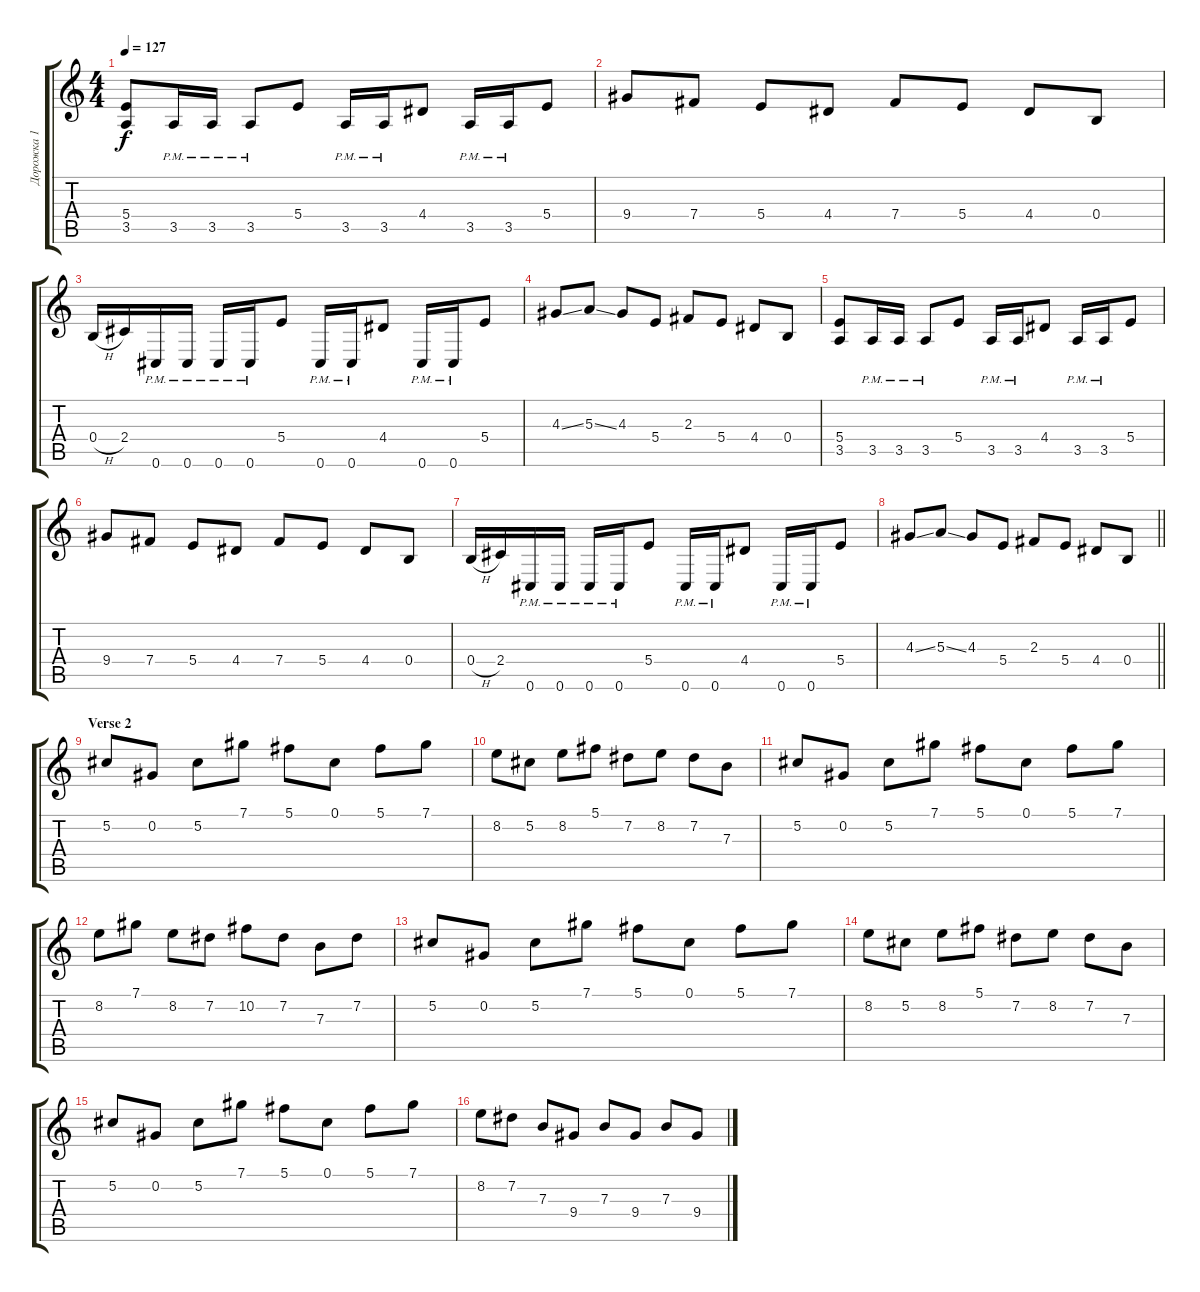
\track ("Дорожка 1" "Дорожка 1") {instrument distortionguitar}
\staff {score tabs}
\tuning (Db4 Ab3 E3 B2 Gb2 Db2) {hide}
\ts (4 4)
\tempo 127
\clef g2
\ks c
(5.4 3.5).8{dy f} 3.5{pm}.16 3.5{pm}.16 3.5{pm}.8 5.4.8 3.5{pm}.16 3.5{pm}.16 4.4.8 3.5{pm}.16 3.5{pm}.16 5.4.8 |
9.4.8 7.4.8 5.4.8 4.4.8 7.4.8 5.4.8 4.4.8 0.4.8 |
0.4{h}.16 2.4.16 0.6{pm}.16 0.6{pm}.16 0.6{pm}.16 0.6{pm}.16 5.4.8 0.6{pm}.16 0.6{pm}.16 4.4.8 0.6{pm}.16 0.6{pm}.16 5.4.8 |
4.3{ss}.8 5.3{ss}.8 4.3.8 5.4.8 2.3.8 5.4.8 4.4.8 0.4.8 |
(5.4 3.5).8 3.5{pm}.16 3.5{pm}.16 3.5{pm}.8 5.4.8 3.5{pm}.16 3.5{pm}.16 4.4.8 3.5{pm}.16 3.5{pm}.16 5.4.8 |
9.4.8 7.4.8 5.4.8 4.4.8 7.4.8 5.4.8 4.4.8 0.4.8 |
0.4{h}.16 2.4.16 0.6{pm}.16 0.6{pm}.16 0.6{pm}.16 0.6{pm}.16 5.4.8 0.6{pm}.16 0.6{pm}.16 4.4.8 0.6{pm}.16 0.6{pm}.16 5.4.8 |
\barLineRight lightlight
4.3{ss}.8 5.3{ss}.8 4.3.8 5.4.8 2.3.8 5.4.8 4.4.8 0.4.8 |
\section ("" "Verse 2")
5.2.8 0.2.8 5.2.8 7.1.8 5.1.8 0.1.8 5.1.8 7.1.8 |
8.2.8 5.2.8 8.2.8 5.1.8 7.2.8 8.2.8 7.2.8 7.3.8 |
5.2.8 0.2.8 5.2.8 7.1.8 5.1.8 0.1.8 5.1.8 7.1.8 |
8.2.8 7.1.8 8.2.8 7.2.8 10.2.8 7.2.8 7.3.8 7.2.8 |
5.2.8 0.2.8 5.2.8 7.1.8 5.1.8 0.1.8 5.1.8 7.1.8 |
8.2.8 5.2.8 8.2.8 5.1.8 7.2.8 8.2.8 7.2.8 7.3.8 |
5.2.8 0.2.8 5.2.8 7.1.8 5.1.8 0.1.8 5.1.8 7.1.8 |
8.2.8 7.2.8 7.3.8 9.4.8 7.3.8 9.4.8 7.3.8 9.4.8
